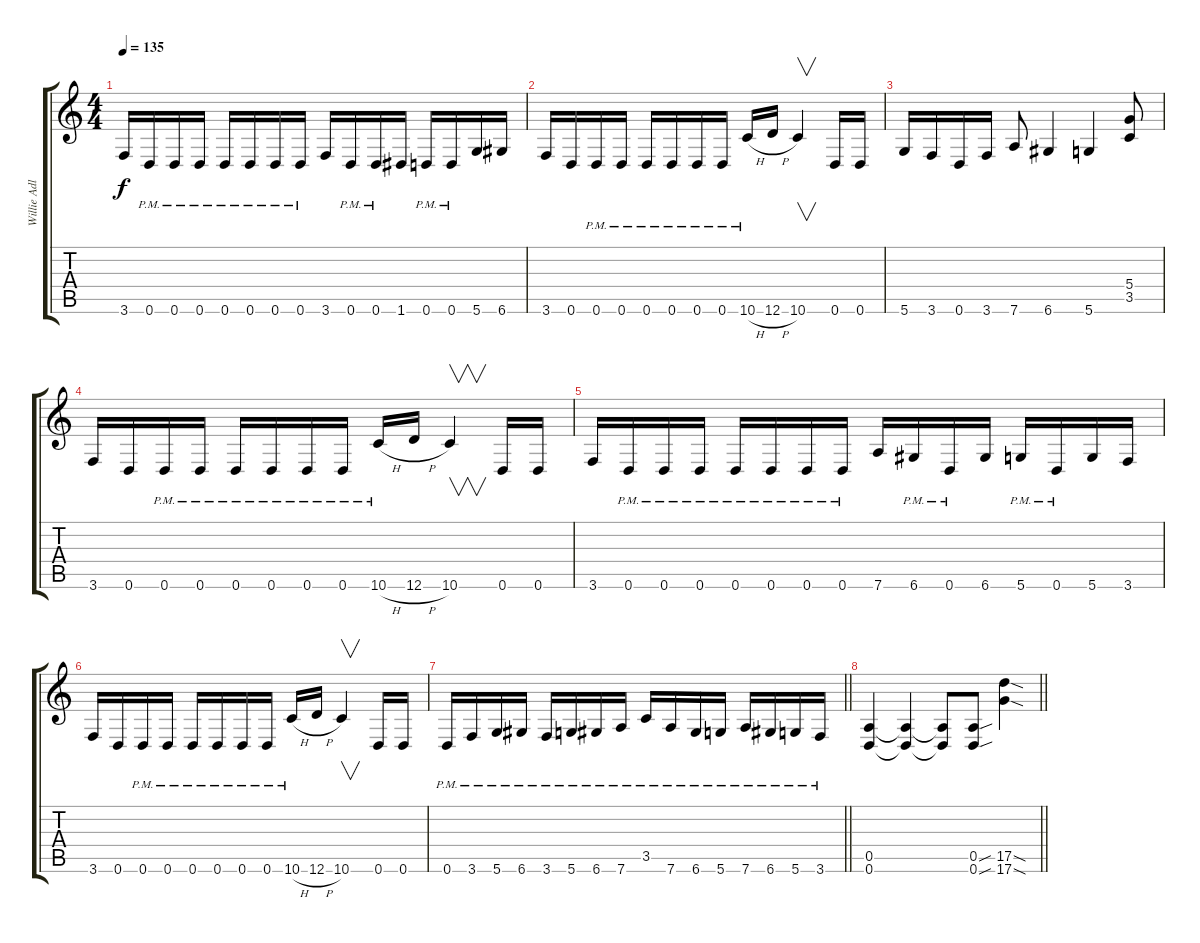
\track ("Willie Adler" "Willie Adl") {instrument distortionguitar}
\staff {score tabs}
\tuning (E4 B3 G3 D3 A2 D2) {hide}
\ts (4 4)
\tempo 135
\clef g2
\ks c
3.6.16{dy f} 0.6{pm}.16 0.6{pm}.16 0.6{pm}.16 0.6{pm}.16 0.6{pm}.16 0.6{pm}.16 0.6{pm}.16 3.6.16 0.6{pm}.16 0.6{pm}.16 1.6.16 0.6{pm}.16 0.6{pm}.16 5.6.16 6.6.16 |
3.6.16 0.6.16 0.6{pm}.16 0.6{pm}.16 0.6{pm}.16 0.6{pm}.16 0.6{pm}.16 0.6{pm}.16 10.6{h pm}.16 12.6{h}.16 10.6.4{v} 0.6.16 0.6.16 |
5.6.16 3.6.16 0.6.16 3.6.16 7.6.8 6.6.4 5.6.4 (5.4 3.5).8 |
3.6.16 0.6.16 0.6{pm}.16 0.6{pm}.16 0.6{pm}.16 0.6{pm}.16 0.6{pm}.16 0.6{pm}.16 10.6{h pm}.16 12.6{h}.16 10.6.4{v} 0.6.16 0.6.16 |
3.6.16 0.6{pm}.16 0.6{pm}.16 0.6{pm}.16 0.6{pm}.16 0.6{pm}.16 0.6{pm}.16 0.6{pm}.16 7.6.16 6.6{pm}.16 0.6{pm}.16 6.6.16 5.6{pm}.16 0.6{pm}.16 5.6.16 3.6.16 |
3.6.16 0.6.16 0.6{pm}.16 0.6{pm}.16 0.6{pm}.16 0.6{pm}.16 0.6{pm}.16 0.6{pm}.16 10.6{h pm}.16 12.6{h}.16 10.6.4{v} 0.6.16 0.6.16 |
\barLineRight lightlight
0.6{pm}.16 3.6{pm}.16 5.6{pm}.16 6.6{pm}.16 3.6{pm}.16 5.6{pm}.16 6.6{pm}.16 7.6{pm}.16 3.5{pm}.16 7.6{pm}.16 6.6{pm}.16 5.6{pm}.16 7.6{pm}.16 6.6{pm}.16 5.6{pm}.16 3.6{pm}.16 |
\barLineRight lightlight
(0.5 0.6).4 (0.5{t} 0.6{t}).4 (0.5{t} 0.6{t}).8 (0.5{sou} 0.6{sou}).8 (17.5{sod} 17.6{sod}).4
